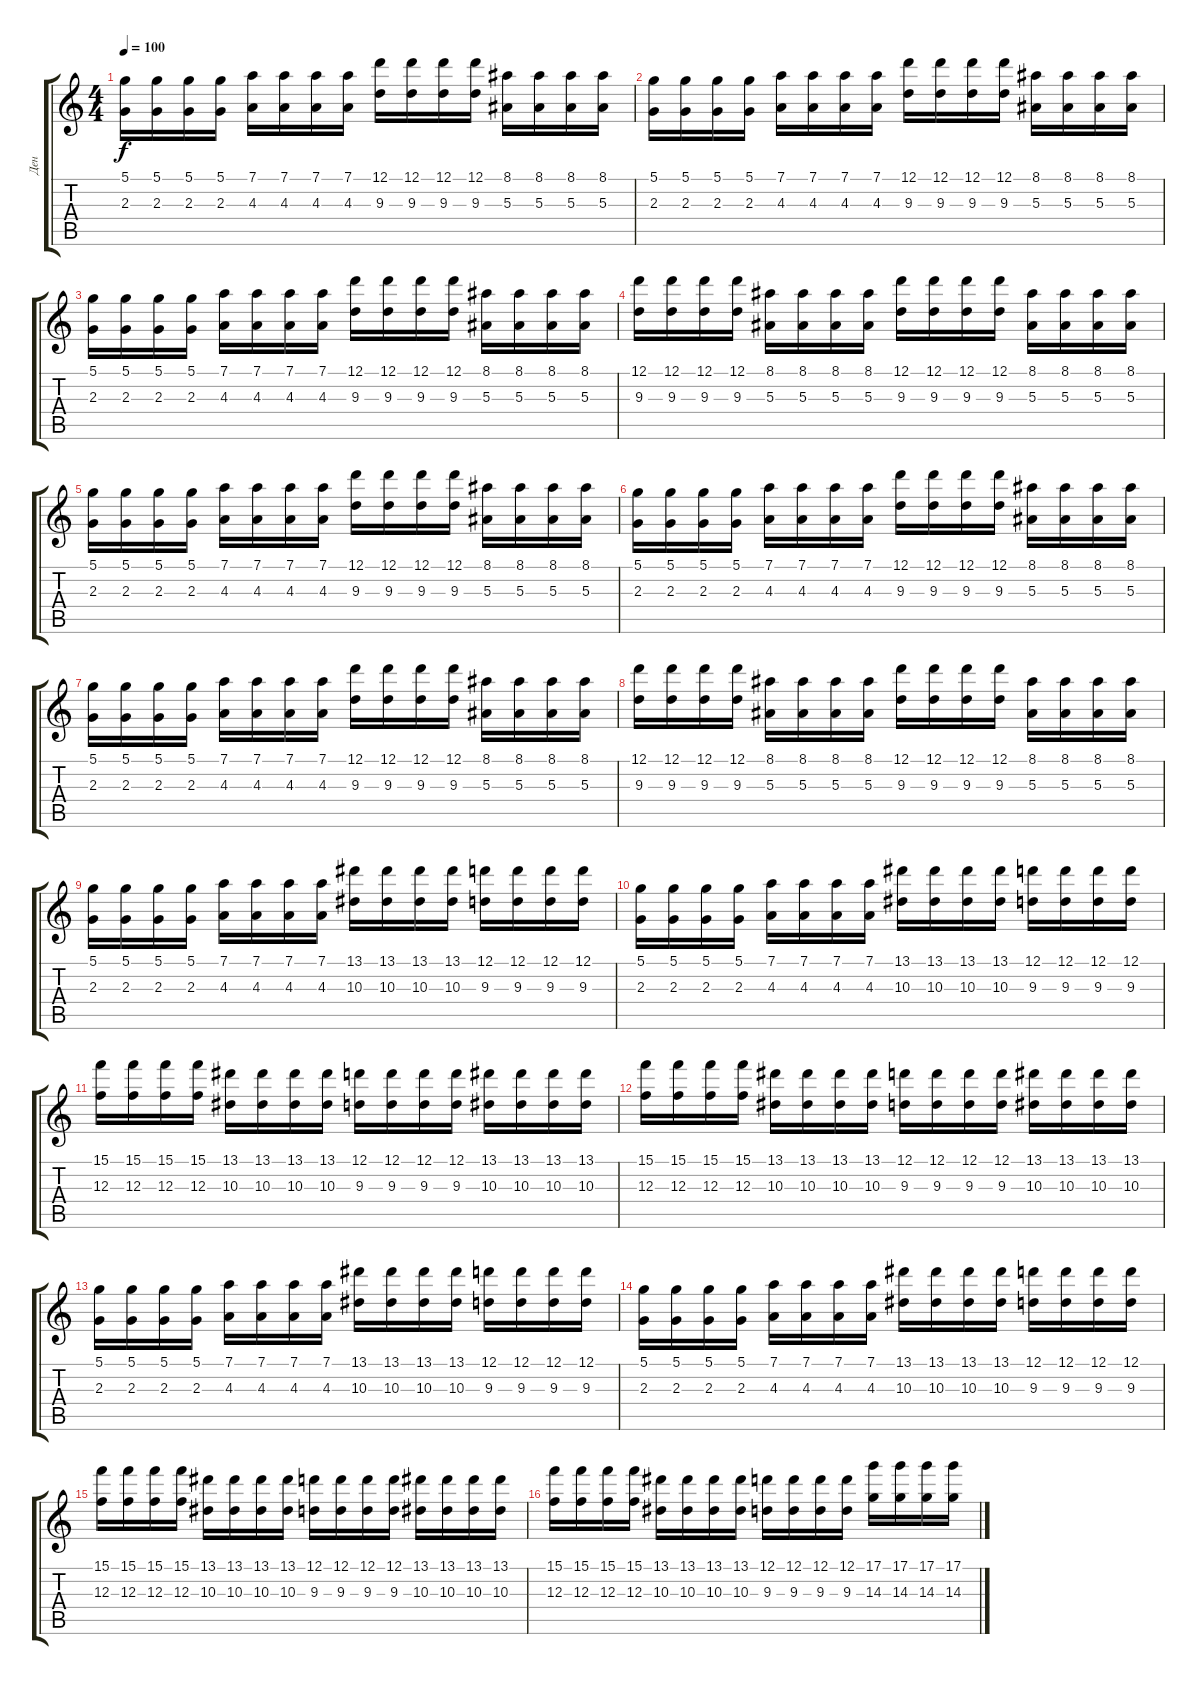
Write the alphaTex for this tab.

\track ("Ден" "Ден") {instrument electricguitarclean}
\staff {score tabs}
\tuning (D4 A3 F3 C3 G2 C2) {hide}
\ts (4 4)
\tempo 100
\clef g2
\ks c
(5.1 2.3).16{dy f} (5.1 2.3).16 (5.1 2.3).16 (5.1 2.3).16 (7.1 4.3).16 (7.1 4.3).16 (7.1 4.3).16 (7.1 4.3).16 (12.1 9.3).16 (12.1 9.3).16 (12.1 9.3).16 (12.1 9.3).16 (8.1 5.3).16 (8.1 5.3).16 (8.1 5.3).16 (8.1 5.3).16 |
(5.1 2.3).16 (5.1 2.3).16 (5.1 2.3).16 (5.1 2.3).16 (7.1 4.3).16 (7.1 4.3).16 (7.1 4.3).16 (7.1 4.3).16 (12.1 9.3).16 (12.1 9.3).16 (12.1 9.3).16 (12.1 9.3).16 (8.1 5.3).16 (8.1 5.3).16 (8.1 5.3).16 (8.1 5.3).16 |
(5.1 2.3).16 (5.1 2.3).16 (5.1 2.3).16 (5.1 2.3).16 (7.1 4.3).16 (7.1 4.3).16 (7.1 4.3).16 (7.1 4.3).16 (12.1 9.3).16 (12.1 9.3).16 (12.1 9.3).16 (12.1 9.3).16 (8.1 5.3).16 (8.1 5.3).16 (8.1 5.3).16 (8.1 5.3).16 |
(12.1 9.3).16 (12.1 9.3).16 (12.1 9.3).16 (12.1 9.3).16 (8.1 5.3).16 (8.1 5.3).16 (8.1 5.3).16 (8.1 5.3).16 (12.1 9.3).16 (12.1 9.3).16 (12.1 9.3).16 (12.1 9.3).16 (8.1 5.3).16 (8.1 5.3).16 (8.1 5.3).16 (8.1 5.3).16 |
(5.1 2.3).16 (5.1 2.3).16 (5.1 2.3).16 (5.1 2.3).16 (7.1 4.3).16 (7.1 4.3).16 (7.1 4.3).16 (7.1 4.3).16 (12.1 9.3).16 (12.1 9.3).16 (12.1 9.3).16 (12.1 9.3).16 (8.1 5.3).16 (8.1 5.3).16 (8.1 5.3).16 (8.1 5.3).16 |
(5.1 2.3).16 (5.1 2.3).16 (5.1 2.3).16 (5.1 2.3).16 (7.1 4.3).16 (7.1 4.3).16 (7.1 4.3).16 (7.1 4.3).16 (12.1 9.3).16 (12.1 9.3).16 (12.1 9.3).16 (12.1 9.3).16 (8.1 5.3).16 (8.1 5.3).16 (8.1 5.3).16 (8.1 5.3).16 |
(5.1 2.3).16 (5.1 2.3).16 (5.1 2.3).16 (5.1 2.3).16 (7.1 4.3).16 (7.1 4.3).16 (7.1 4.3).16 (7.1 4.3).16 (12.1 9.3).16 (12.1 9.3).16 (12.1 9.3).16 (12.1 9.3).16 (8.1 5.3).16 (8.1 5.3).16 (8.1 5.3).16 (8.1 5.3).16 |
(12.1 9.3).16 (12.1 9.3).16 (12.1 9.3).16 (12.1 9.3).16 (8.1 5.3).16 (8.1 5.3).16 (8.1 5.3).16 (8.1 5.3).16 (12.1 9.3).16 (12.1 9.3).16 (12.1 9.3).16 (12.1 9.3).16 (8.1 5.3).16 (8.1 5.3).16 (8.1 5.3).16 (8.1 5.3).16 |
(5.1 2.3).16 (5.1 2.3).16 (5.1 2.3).16 (5.1 2.3).16 (7.1 4.3).16 (7.1 4.3).16 (7.1 4.3).16 (7.1 4.3).16 (13.1 10.3).16 (13.1 10.3).16 (13.1 10.3).16 (13.1 10.3).16 (12.1 9.3).16 (12.1 9.3).16 (12.1 9.3).16 (12.1 9.3).16 |
(5.1 2.3).16 (5.1 2.3).16 (5.1 2.3).16 (5.1 2.3).16 (7.1 4.3).16 (7.1 4.3).16 (7.1 4.3).16 (7.1 4.3).16 (13.1 10.3).16 (13.1 10.3).16 (13.1 10.3).16 (13.1 10.3).16 (12.1 9.3).16 (12.1 9.3).16 (12.1 9.3).16 (12.1 9.3).16 |
(15.1 12.3).16 (15.1 12.3).16 (15.1 12.3).16 (15.1 12.3).16 (13.1 10.3).16 (13.1 10.3).16 (13.1 10.3).16 (13.1 10.3).16 (12.1 9.3).16 (12.1 9.3).16 (12.1 9.3).16 (12.1 9.3).16 (13.1 10.3).16 (13.1 10.3).16 (13.1 10.3).16 (13.1 10.3).16 |
(15.1 12.3).16 (15.1 12.3).16 (15.1 12.3).16 (15.1 12.3).16 (13.1 10.3).16 (13.1 10.3).16 (13.1 10.3).16 (13.1 10.3).16 (12.1 9.3).16 (12.1 9.3).16 (12.1 9.3).16 (12.1 9.3).16 (13.1 10.3).16 (13.1 10.3).16 (13.1 10.3).16 (13.1 10.3).16 |
(5.1 2.3).16 (5.1 2.3).16 (5.1 2.3).16 (5.1 2.3).16 (7.1 4.3).16 (7.1 4.3).16 (7.1 4.3).16 (7.1 4.3).16 (13.1 10.3).16 (13.1 10.3).16 (13.1 10.3).16 (13.1 10.3).16 (12.1 9.3).16 (12.1 9.3).16 (12.1 9.3).16 (12.1 9.3).16 |
(5.1 2.3).16 (5.1 2.3).16 (5.1 2.3).16 (5.1 2.3).16 (7.1 4.3).16 (7.1 4.3).16 (7.1 4.3).16 (7.1 4.3).16 (13.1 10.3).16 (13.1 10.3).16 (13.1 10.3).16 (13.1 10.3).16 (12.1 9.3).16 (12.1 9.3).16 (12.1 9.3).16 (12.1 9.3).16 |
(15.1 12.3).16 (15.1 12.3).16 (15.1 12.3).16 (15.1 12.3).16 (13.1 10.3).16 (13.1 10.3).16 (13.1 10.3).16 (13.1 10.3).16 (12.1 9.3).16 (12.1 9.3).16 (12.1 9.3).16 (12.1 9.3).16 (13.1 10.3).16 (13.1 10.3).16 (13.1 10.3).16 (13.1 10.3).16 |
(15.1 12.3).16 (15.1 12.3).16 (15.1 12.3).16 (15.1 12.3).16 (13.1 10.3).16 (13.1 10.3).16 (13.1 10.3).16 (13.1 10.3).16 (12.1 9.3).16 (12.1 9.3).16 (12.1 9.3).16 (12.1 9.3).16 (17.1 14.3).16 (17.1 14.3).16 (17.1 14.3).16 (17.1 14.3).16
